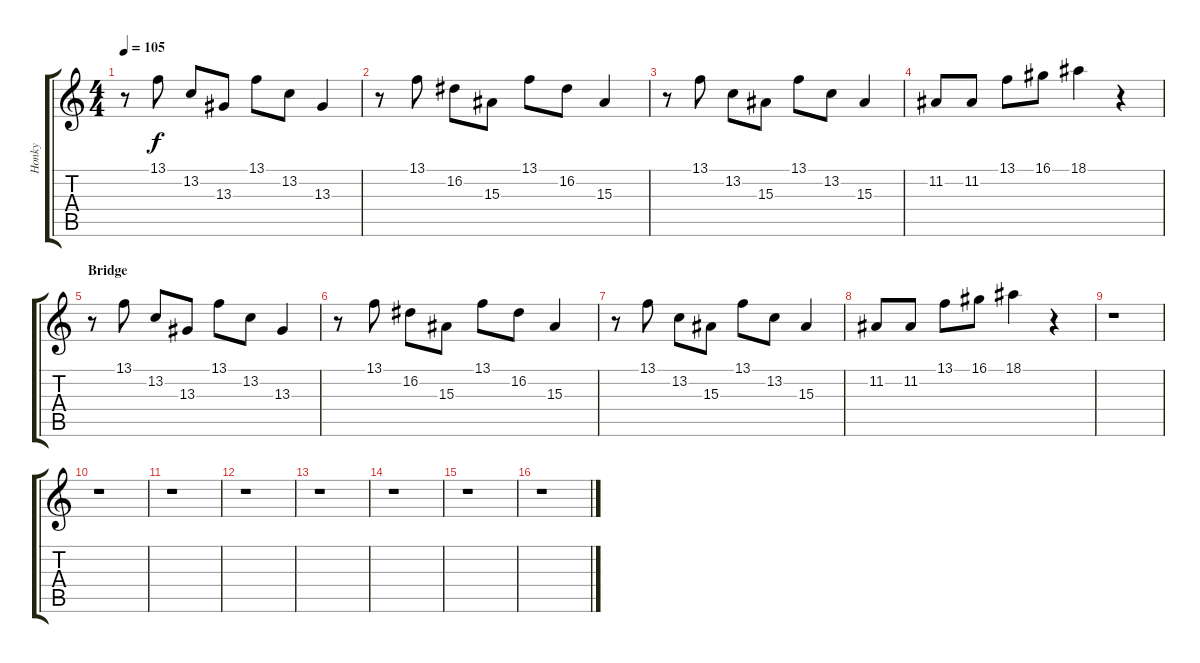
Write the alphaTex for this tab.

\track ("Honky" "Honky") {instrument honkytonkpiano}
\staff {score tabs}
\tuning (E4 B3 G3 D3 A2 E2) {hide}
\ts (4 4)
\tempo 105
\clef g2
\ks c
r.8{dy f volume 6} 13.1.8 13.2.8 13.3.8 13.1.8 13.2.8 13.3.4 |
r.8 13.1.8 16.2.8 15.3.8 13.1.8 16.2.8 15.3.4 |
r.8 13.1.8 13.2.8 15.3.8 13.1.8 13.2.8 15.3.4 |
11.2.8{volume 8} 11.2.8 13.1.8 16.1.8 18.1.4 r.4 |
\section ("" "Bridge")
r.8{volume 6} 13.1.8 13.2.8 13.3.8 13.1.8 13.2.8 13.3.4 |
r.8 13.1.8 16.2.8 15.3.8 13.1.8 16.2.8 15.3.4 |
r.8 13.1.8 13.2.8 15.3.8 13.1.8 13.2.8 15.3.4 |
11.2.8{volume 8} 11.2.8 13.1.8 16.1.8 18.1.4 r.4 |
r.1 |
r.1 |
r.1 |
r.1 |
r.1 |
r.1 |
r.1 |
r.1
